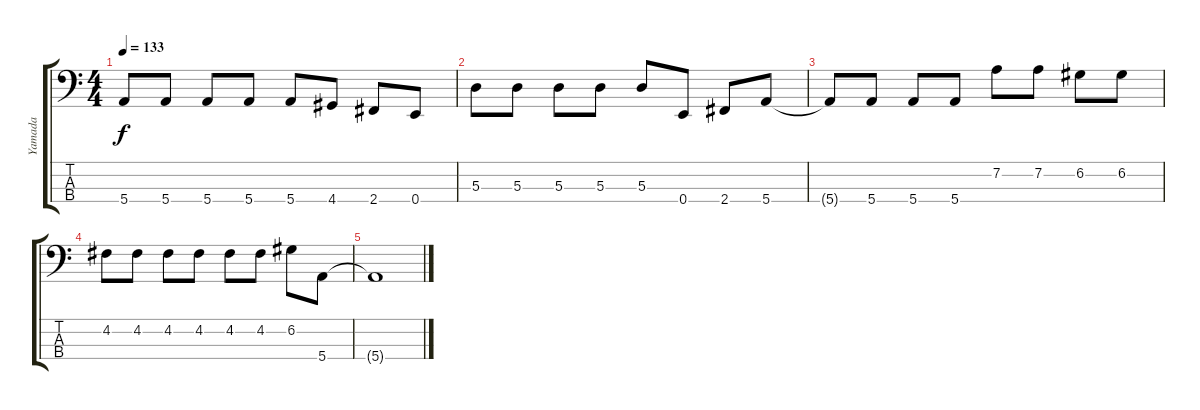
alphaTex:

\track ("Yamada" "Yamada") {instrument electricbasspick}
\staff {score tabs}
\tuning (G2 D2 A1 E1) {hide}
\ts (4 4)
\tempo 133
\clef f4
\ks c
5.4{t}.8{dy f} 5.4.8 5.4.8 5.4.8 5.4.8 4.4.8 2.4.8 0.4.8 |
5.3.8 5.3.8 5.3.8 5.3.8 5.3.8 0.4.8 2.4.8 5.4.8 |
5.4{t}.8 5.4.8 5.4.8 5.4.8 7.2.8 7.2.8 6.2.8 6.2.8 |
4.2.8 4.2.8 4.2.8 4.2.8 4.2.8 4.2.8 6.2.8 5.4.8 |
5.4{t}.1
